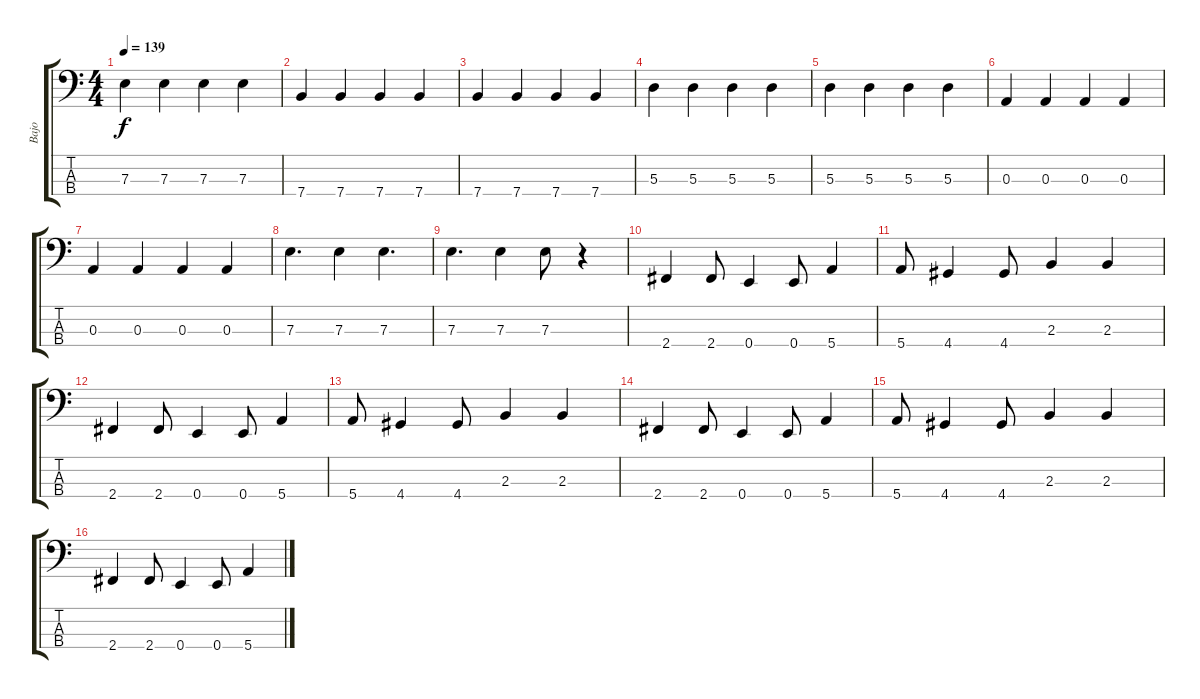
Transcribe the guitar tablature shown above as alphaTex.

\track ("Bajo" "Bajo") {instrument electricbasspick}
\staff {score tabs}
\tuning (G2 D2 A1 E1) {hide}
\ts (4 4)
\tempo 139
\clef f4
\ks c
7.3.4{dy f} 7.3.4 7.3.4 7.3.4 |
7.4.4 7.4.4 7.4.4 7.4.4 |
7.4.4 7.4.4 7.4.4 7.4.4 |
5.3.4 5.3.4 5.3.4 5.3.4 |
5.3.4 5.3.4 5.3.4 5.3.4 |
0.3.4 0.3.4 0.3.4 0.3.4 |
0.3.4 0.3.4 0.3.4 0.3.4 |
7.3.4{d} 7.3.4 7.3.4{d} |
7.3.4{d} 7.3.4 7.3.8 r.4 |
2.4.4 2.4.8 0.4.4 0.4.8 5.4.4 |
5.4.8 4.4.4 4.4.8 2.3.4 2.3.4 |
2.4.4 2.4.8 0.4.4 0.4.8 5.4.4 |
5.4.8 4.4.4 4.4.8 2.3.4 2.3.4 |
2.4.4 2.4.8 0.4.4 0.4.8 5.4.4 |
5.4.8 4.4.4 4.4.8 2.3.4 2.3.4 |
2.4.4 2.4.8 0.4.4 0.4.8 5.4.4
